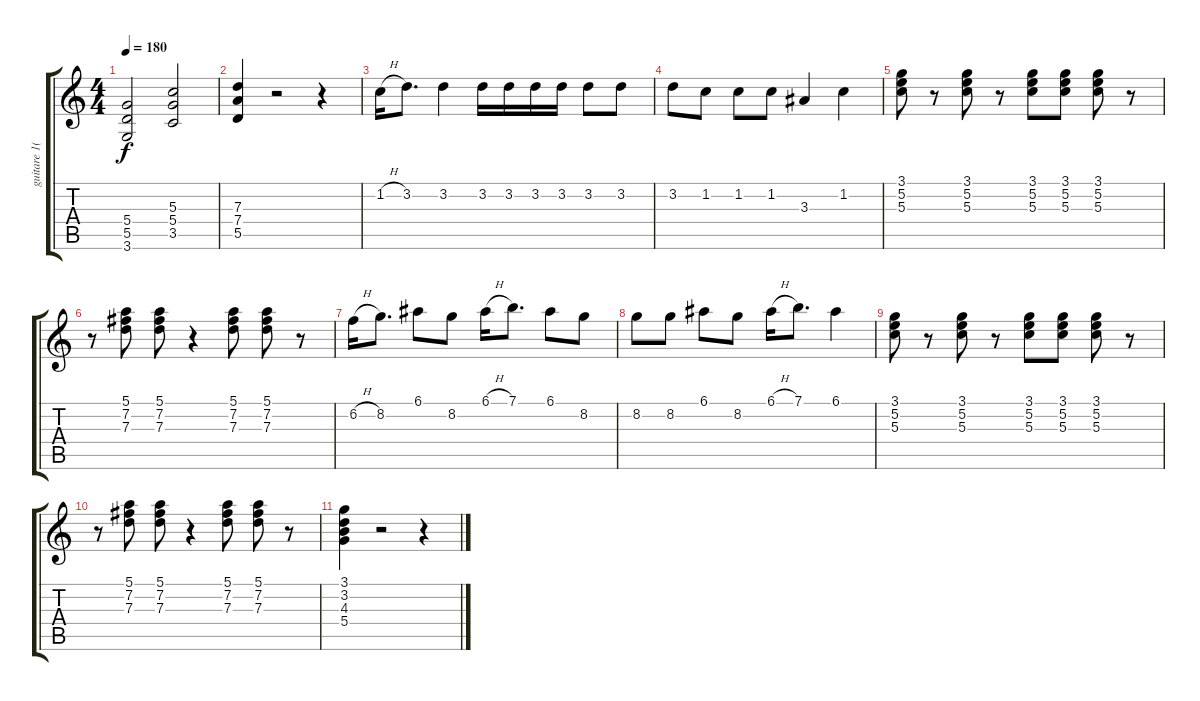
\track ("guitare 1(lint)" "guitare 1(") {instrument overdrivenguitar}
\staff {score tabs}
\tuning (E4 B3 G3 D3 A2 E2) {hide}
\ts (4 4)
\tempo 180
\clef g2
\ks c
(5.4 5.5 3.6).2{dy f} (5.3 5.4 3.5).2 |
(7.3 7.4 5.5).4 r.2 r.4 |
1.2{h}.16 3.2.8{d} 3.2.4 3.2.16 3.2.16 3.2.16 3.2.16 3.2.8 3.2.8 |
3.2.8 1.2.8 1.2.8 1.2.8 3.3.4 1.2.4 |
(3.1 5.2 5.3).8 r.8 (3.1 5.2 5.3).8 r.8 (3.1 5.2 5.3).8 (3.1 5.2 5.3).8 (3.1 5.2 5.3).8 r.8 |
r.8 (5.1 7.2 7.3).8 (5.1 7.2 7.3).8 r.4 (5.1 7.2 7.3).8 (5.1 7.2 7.3).8 r.8 |
6.2{h}.16 8.2.8{d} 6.1.8 8.2.8 6.1{h}.16 7.1.8{d} 6.1.8 8.2.8 |
8.2.8 8.2.8 6.1.8 8.2.8 6.1{h}.16 7.1.8{d} 6.1.4 |
(3.1 5.2 5.3).8 r.8 (3.1 5.2 5.3).8 r.8 (3.1 5.2 5.3).8 (3.1 5.2 5.3).8 (3.1 5.2 5.3).8 r.8 |
r.8 (5.1 7.2 7.3).8 (5.1 7.2 7.3).8 r.4 (5.1 7.2 7.3).8 (5.1 7.2 7.3).8 r.8 |
(3.1 3.2 4.3 5.4).4 r.2 r.4
